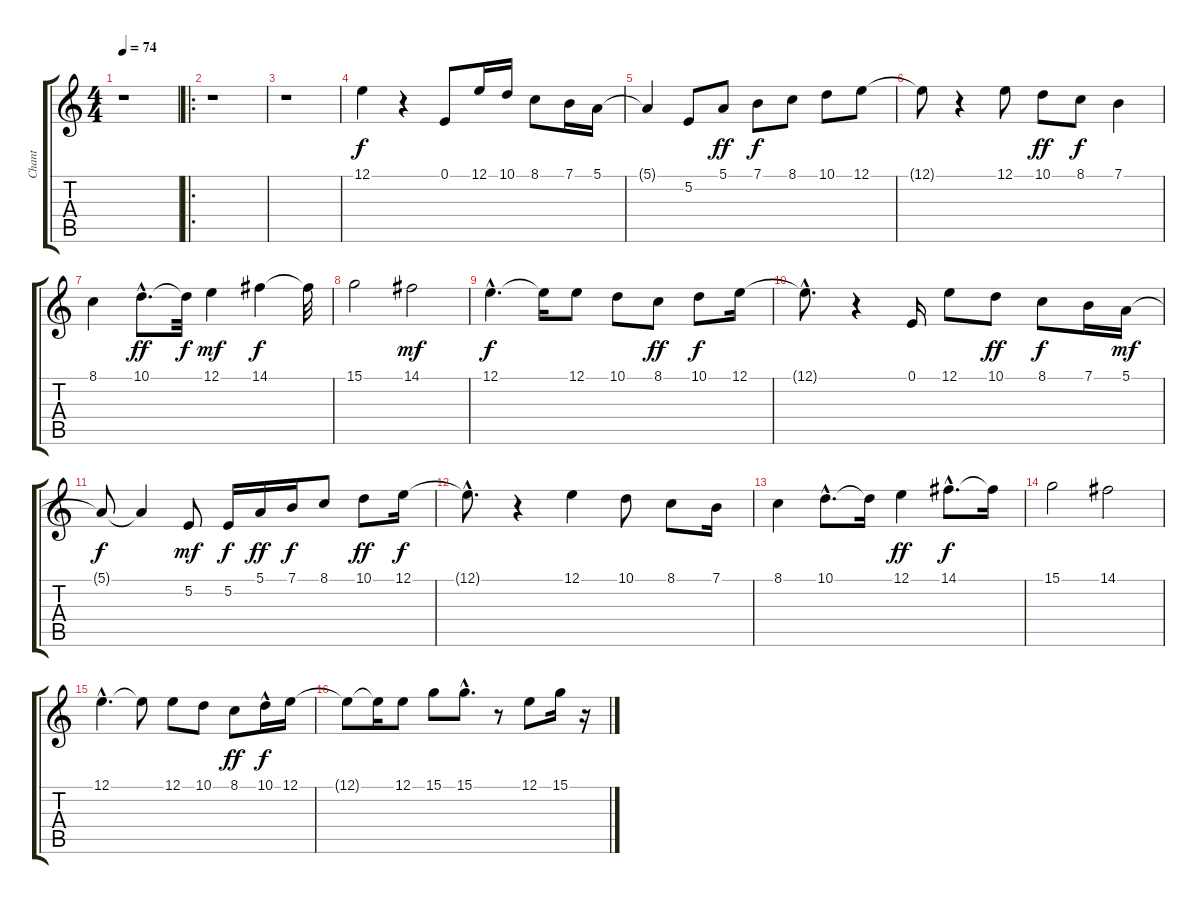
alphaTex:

\track ("Chant" "Chant") {instrument flute}
\staff {score tabs}
\tuning (E4 B3 G3 D3 A2 E2) {hide}
\ts (4 4)
\tempo 74
\clef g2
\ks c
r.1{dy f instrument flute} |
\ro
r.1 |
r.1 |
12.1.4 r.4 0.1.8 12.1.16 10.1.16 8.1.8 7.1.16 5.1.16 |
5.1{t}.4 5.2.8 5.1.8{dy ff} 7.1.8{dy f} 8.1.8 10.1.8 12.1.8 |
12.1{t}.8 r.4 12.1.8 10.1.8{dy ff} 8.1.8{dy f} 7.1.4 |
8.1.4 10.1{hac}.8{d dy ff} 10.1{t}.32{dy f} 12.1.4{dy mf} 14.1.4{dy f} 14.1{t}.32 |
15.1.2 14.1.2{dy mf} |
12.1{hac}.4{d dy f} 12.1{t}.16 12.1.8 10.1.8 8.1.8{dy ff} 10.1.8{dy f} 12.1.16 |
12.1{hac t}.8{d} r.4 0.1.16 12.1.8 10.1.8{dy ff} 8.1.8{dy f} 7.1.16 5.1.16{dy mf} |
5.1{t}.8{dy f} 5.1{t}.4 5.2.8{dy mf} 5.2.16{dy f} 5.1.16{dy ff} 7.1.16{dy f} 8.1.8 10.1.8{dy ff} 12.1.16{dy f} |
12.1{hac t}.8{d} r.4 12.1.4 10.1.8 8.1.8 7.1.16 |
8.1.4 10.1{hac}.8{d} 10.1{t}.16 12.1.4{dy ff} 14.1{hac}.8{d dy f} 14.1{t}.16 |
15.1.2 14.1.2 |
12.1{hac}.4{d} 12.1{t}.8 12.1.8 10.1.8 8.1.8{dy ff} 10.1{hac}.16{dy f} 12.1.16 |
12.1{t}.8 12.1{t}.16 12.1.8 15.1.8 15.1{hac}.8{d} r.8 12.1.8 15.1.16 r.16
